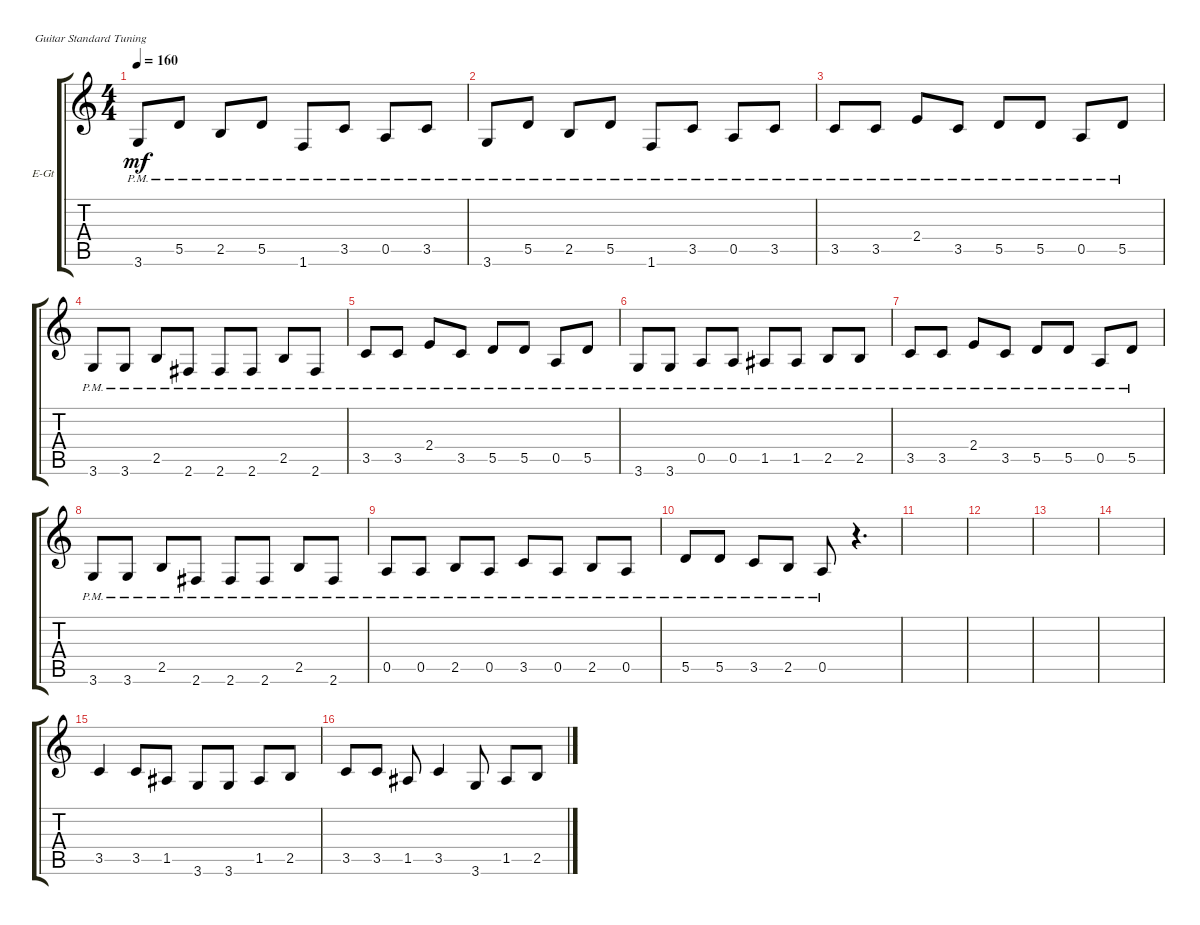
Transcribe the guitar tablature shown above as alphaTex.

\defaultSystemsLayout 4
\bracketExtendMode groupsimilarinstruments
\firstSystemTrackNameOrientation horizontal
\otherSystemsTrackNameOrientation horizontal
\track ("Electric Guitar" "E-Gt") {instrument electricguitarclean}
\staff {score tabs}
\tuning (E4 B3 G3 D3 A2 E2)
\ts (4 4)
\tempo 160
\clef g2
\scale
0.333333
\ks c
3.6{pm}.8{dy mf} 5.5{pm}.8 2.5{pm}.8 5.5{pm}.8 1.6{pm}.8 3.5{pm}.8 0.5{pm}.8 3.5{pm}.8 |
\scale
0.333333 3.6{pm}.8 5.5{pm}.8 2.5{pm}.8 5.5{pm}.8 1.6{pm}.8 3.5{pm}.8 0.5{pm}.8 3.5{pm}.8 |
\scale
0.333333 3.5{pm}.8 3.5{pm}.8 2.4{pm}.8 3.5{pm}.8 5.5{pm}.8 5.5{pm}.8 0.5{pm}.8 5.5{pm}.8 |
\scale
0.333333 3.6{pm}.8 3.6{pm}.8 2.5{pm}.8 2.6{pm}.8 2.6{pm}.8 2.6{pm}.8 2.5{pm}.8 2.6{pm}.8 |
\scale
0.333333 3.5{pm}.8 3.5{pm}.8 2.4{pm}.8 3.5{pm}.8 5.5{pm}.8 5.5{pm}.8 0.5{pm}.8 5.5{pm}.8 |
\scale
0.333333 3.6{pm}.8 3.6{pm}.8 0.5{pm}.8 0.5{pm}.8 1.5{pm}.8 1.5{pm}.8 2.5{pm}.8 2.5{pm}.8 |
\scale
0.333333 3.5{pm}.8 3.5{pm}.8 2.4{pm}.8 3.5{pm}.8 5.5{pm}.8 5.5{pm}.8 0.5{pm}.8 5.5{pm}.8 |
\scale
0.333333 3.6{pm}.8 3.6{pm}.8 2.5{pm}.8 2.6{pm}.8 2.6{pm}.8 2.6{pm}.8 2.5{pm}.8 2.6{pm}.8 |
\scale
0.333333 0.5{pm}.8 0.5{pm}.8 2.5{pm}.8 0.5{pm}.8 3.5{pm}.8 0.5{pm}.8 2.5{pm}.8 0.5{pm}.8 |
\scale
0.333333 5.5{pm}.8 5.5{pm}.8 3.5{pm}.8 2.5{pm}.8 0.5{pm}.8 r.4{d} |
\scale
0.333333 |
\scale
0.333333 |
\scale
0.333333 |
\scale
0.333333 |
\scale
0.333333 3.5.4 3.5.8 1.5.8 3.6.8 3.6.8 1.5.8 2.5.8 |
\scale
0.333333 3.5.8 3.5.8 1.5.8 3.5.4 3.6.8 1.5.8 2.5.8
